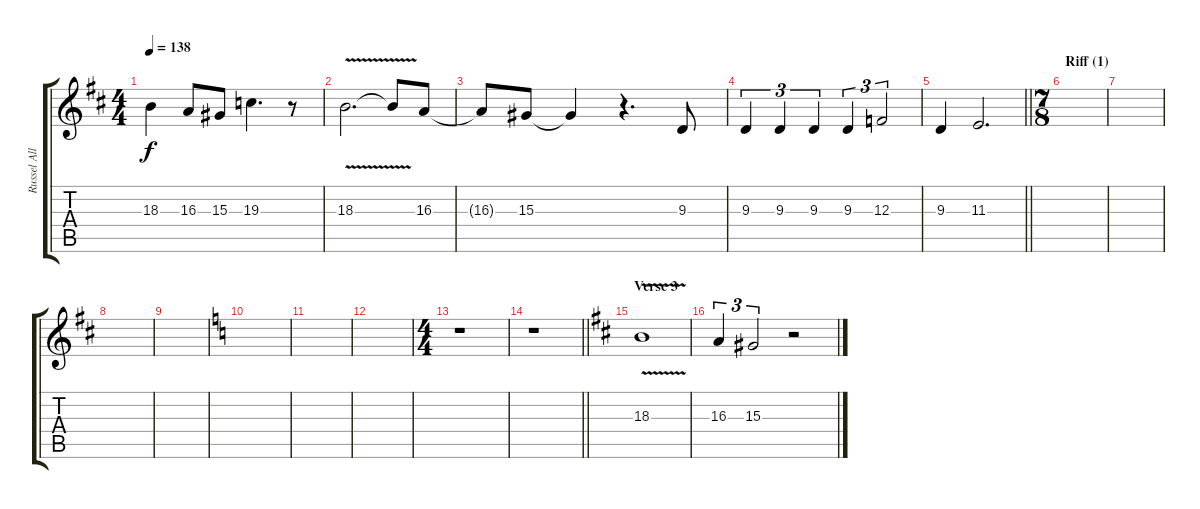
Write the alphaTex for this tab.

\track ("Russel Allen (vocal)" "Russel All") {instrument tenorsax}
\staff {score tabs}
\tuning (D4 A3 F3 C3 G2 D2) {hide}
\ts (4 4)
\tempo 138
\clef g2
\ks bminor
18.3.4{dy f} 16.3.8 15.3.8 19.3.4{d} r.8 |
18.3{v}.2{d} 18.3{t}.8 16.3.8 |
16.3{t}.8 15.3.8 15.3{t}.4 r.4{d} 9.3.8 |
9.3.4{tu (3 2)} 9.3.4{tu (3 2)} 9.3.4{tu (3 2)} 9.3.4{tu (3 2)} 12.3.2{tu (3 2)} |
\barLineRight lightlight
9.3.4 11.3.2{d} |
\ts (7 8)
\section ("" "Riff (1)")
|
|
|
|
\ks aminor
|
|
|
\ts (4 4)
r.1 |
\barLineRight lightlight
r.1 |
\section ("" "Verse 3")
\ks bminor
18.3{v}.1 |
16.3.4{tu (3 2)} 15.3.2{tu (3 2)} r.2
